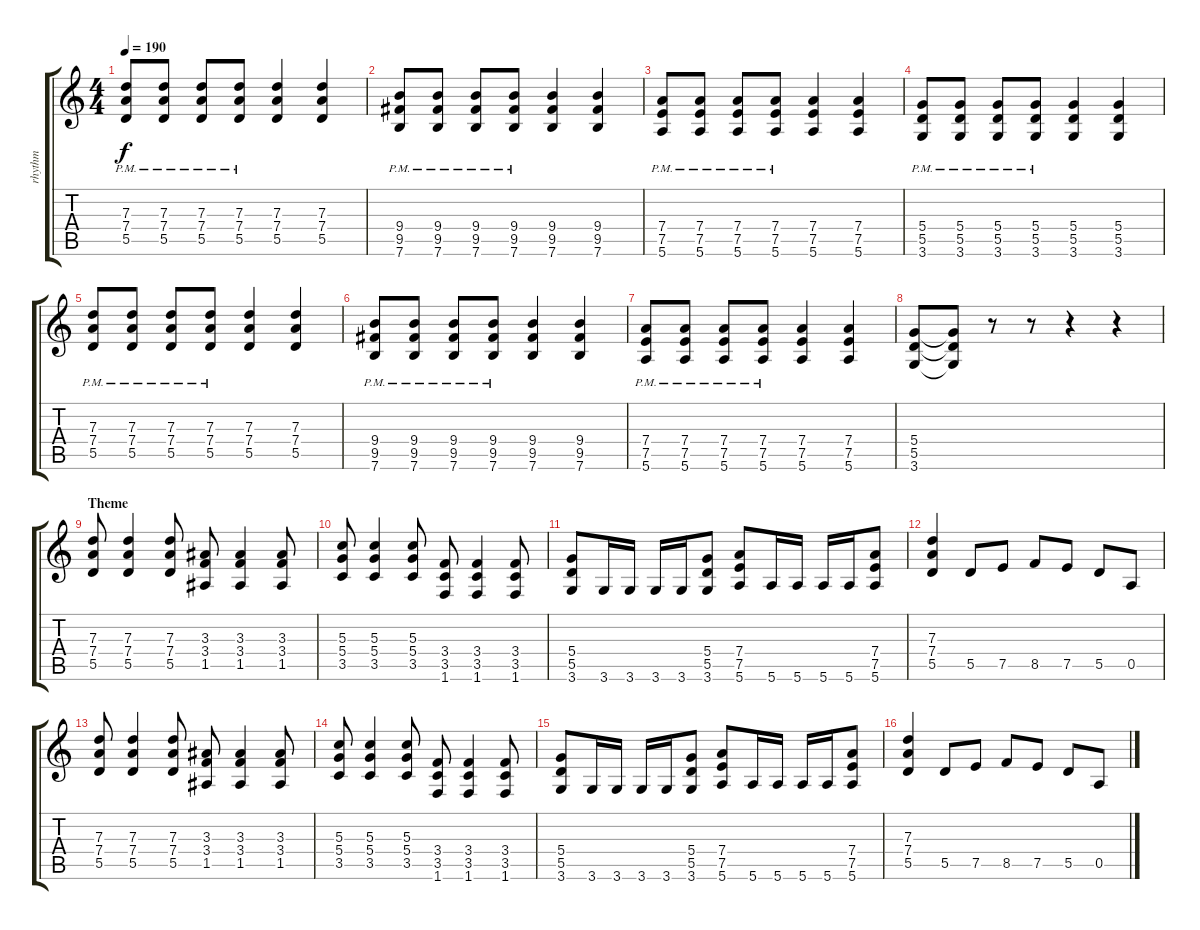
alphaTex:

\track ("rhythm" "rhythm") {instrument distortionguitar}
\staff {score tabs}
\tuning (E4 B3 G3 D3 A2 E2) {hide}
\ts (4 4)
\tempo 190
\clef g2
\ks c
(7.3{pm} 7.4{pm} 5.5{pm}).8{dy f} (7.3{pm} 7.4{pm} 5.5{pm}).8 (7.3{pm} 7.4{pm} 5.5{pm}).8 (7.3{pm} 7.4{pm} 5.5{pm}).8 (7.3 7.4 5.5).4 (7.3 7.4 5.5).4 |
(9.4{pm} 9.5{pm} 7.6{pm}).8 (9.4{pm} 9.5{pm} 7.6{pm}).8 (9.4{pm} 9.5{pm} 7.6{pm}).8 (9.4{pm} 9.5{pm} 7.6{pm}).8 (9.4 9.5 7.6).4 (9.4 9.5 7.6).4 |
(7.4{pm} 7.5{pm} 5.6{pm}).8 (7.4{pm} 7.5{pm} 5.6{pm}).8 (7.4{pm} 7.5{pm} 5.6{pm}).8 (7.4{pm} 7.5{pm} 5.6{pm}).8 (7.4 7.5 5.6).4 (7.4 7.5 5.6).4 |
(5.4{pm} 5.5{pm} 3.6{pm}).8 (5.4{pm} 5.5{pm} 3.6{pm}).8 (5.4{pm} 5.5{pm} 3.6{pm}).8 (5.4{pm} 5.5{pm} 3.6{pm}).8 (5.4 5.5 3.6).4 (5.4 5.5 3.6).4 |
(7.3{pm} 7.4{pm} 5.5{pm}).8 (7.3{pm} 7.4{pm} 5.5{pm}).8 (7.3{pm} 7.4{pm} 5.5{pm}).8 (7.3{pm} 7.4{pm} 5.5{pm}).8 (7.3 7.4 5.5).4 (7.3 7.4 5.5).4 |
(9.4{pm} 9.5{pm} 7.6{pm}).8 (9.4{pm} 9.5{pm} 7.6{pm}).8 (9.4{pm} 9.5{pm} 7.6{pm}).8 (9.4{pm} 9.5{pm} 7.6{pm}).8 (9.4 9.5 7.6).4 (9.4 9.5 7.6).4 |
(7.4{pm} 7.5{pm} 5.6{pm}).8 (7.4{pm} 7.5{pm} 5.6{pm}).8 (7.4{pm} 7.5{pm} 5.6{pm}).8 (7.4{pm} 7.5{pm} 5.6{pm}).8 (7.4 7.5 5.6).4 (7.4 7.5 5.6).4 |
(5.4 5.5 3.6).8 (5.4{t} 5.5{t} 3.6{t}).8 r.8 r.8 r.4 r.4 |
\section ("" "Theme")
(7.3 7.4 5.5).8 (7.3 7.4 5.5).4 (7.3 7.4 5.5).8 (3.3 3.4 1.5).8 (3.3 3.4 1.5).4 (3.3 3.4 1.5).8 |
(5.3 5.4 3.5).8 (5.3 5.4 3.5).4 (5.3 5.4 3.5).8 (3.4 3.5 1.6).8 (3.4 3.5 1.6).4 (3.4 3.5 1.6).8 |
(5.4 5.5 3.6).8 3.6.16 3.6.16 3.6.16 3.6.16 (5.4 5.5 3.6).8 (7.4 7.5 5.6).8 5.6.16 5.6.16 5.6.16 5.6.16 (7.4 7.5 5.6).8 |
(7.3 7.4 5.5).4 5.5.8 7.5.8 8.5.8 7.5.8 5.5.8 0.5.8 |
(7.3 7.4 5.5).8 (7.3 7.4 5.5).4 (7.3 7.4 5.5).8 (3.3 3.4 1.5).8 (3.3 3.4 1.5).4 (3.3 3.4 1.5).8 |
(5.3 5.4 3.5).8 (5.3 5.4 3.5).4 (5.3 5.4 3.5).8 (3.4 3.5 1.6).8 (3.4 3.5 1.6).4 (3.4 3.5 1.6).8 |
(5.4 5.5 3.6).8 3.6.16 3.6.16 3.6.16 3.6.16 (5.4 5.5 3.6).8 (7.4 7.5 5.6).8 5.6.16 5.6.16 5.6.16 5.6.16 (7.4 7.5 5.6).8 |
(7.3 7.4 5.5).4 5.5.8 7.5.8 8.5.8 7.5.8 5.5.8 0.5.8
